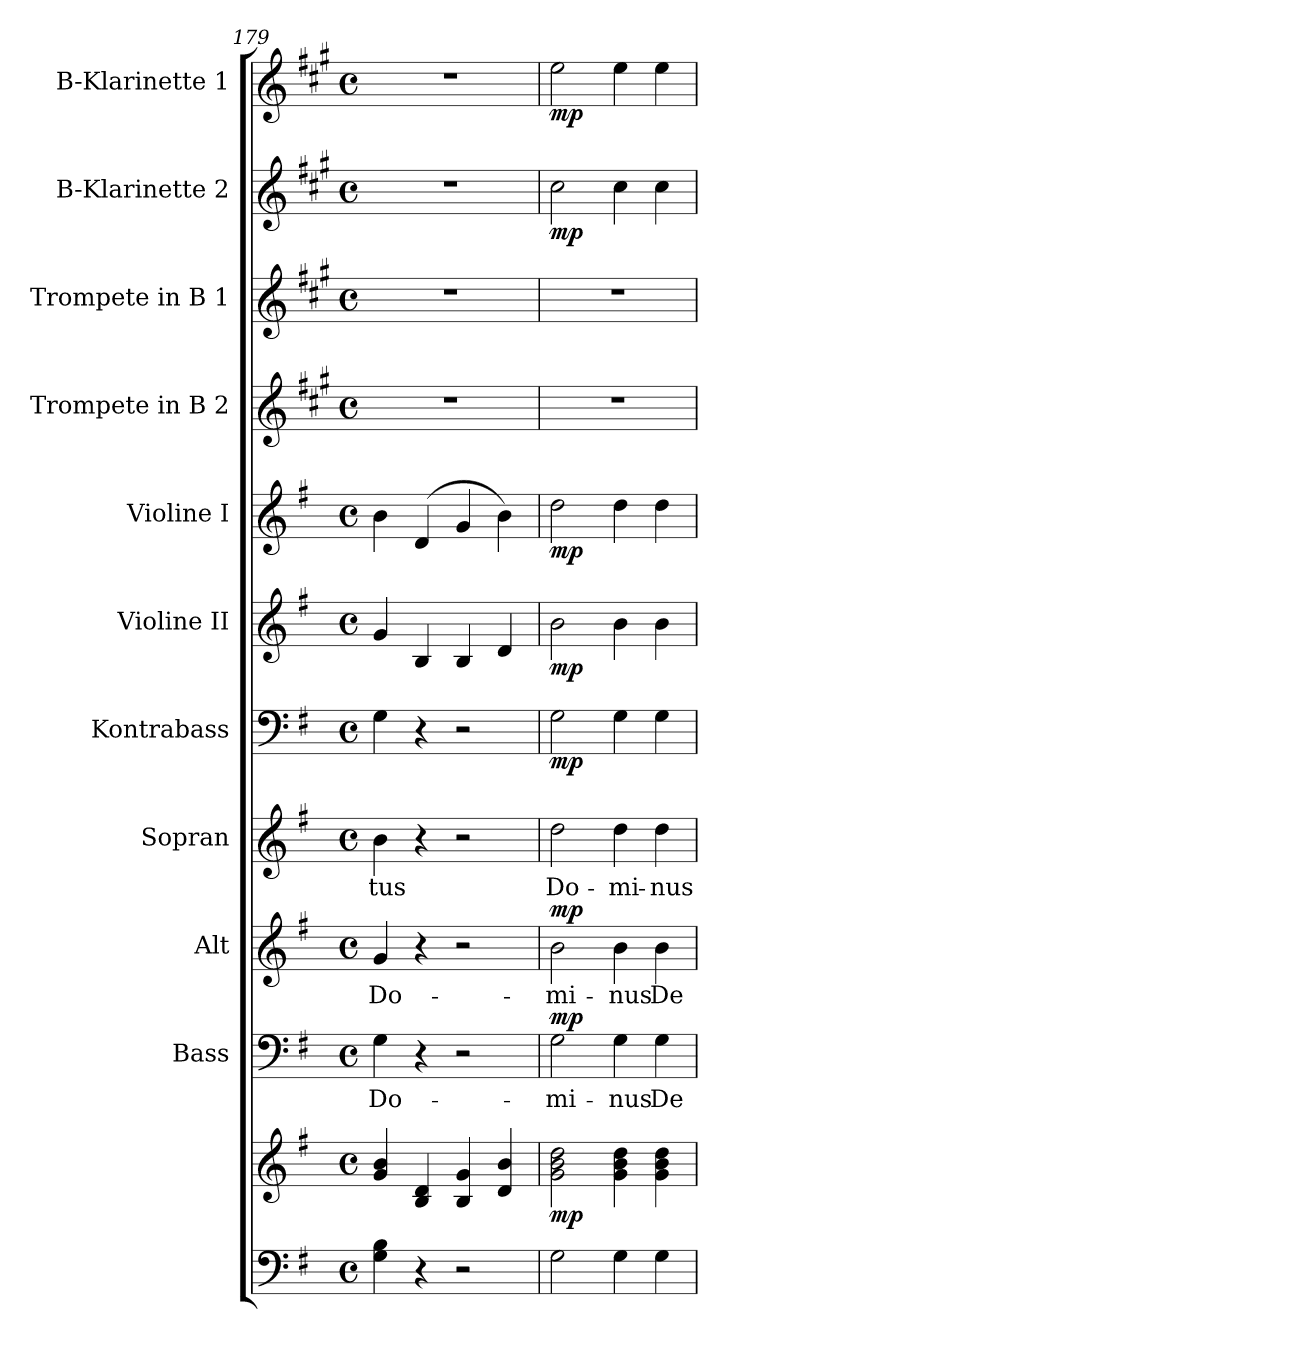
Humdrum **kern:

**kern	**kern	**dynam	**kern	**text	**dynam	**kern	**text	**dynam	**kern	**text	**kern	**dynam	**kern	**dynam	**kern	**dynam	**kern	**kern	**kern	**dynam	**kern	**dynam
*part11	*part11	*part11	*part10	*part10	*part10	*part9	*part9	*part9	*part8	*part8	*part7	*part7	*part6	*part6	*part5	*part5	*part4	*part3	*part2	*part2	*part1	*part1
*staff12	*staff11	*staff11/12	*staff10	*staff10	*staff10	*staff9	*staff9	*staff9	*staff8	*staff8	*staff7	*staff7	*staff6	*staff6	*staff5	*staff5	*staff4	*staff3	*staff2	*staff2	*staff1	*staff1
*	*	*	*I"Bass	*	*	*I"Alt	*	*	*I"Sopran	*	*I"Kontrabass	*	*I"Violine II	*	*I"Violine I	*	*I"Trompete in B 2	*I"Trompete in B 1	*I"B-Klarinette 2	*	*I"B-Klarinette 1	*
*	*	*	*I'B.	*	*	*I'A.	*	*	*I'S.	*	*I'Kb.	*	*I'Vl. II	*	*I'Vl. I	*	*I'Tr. 2	*I'Tr. 1	*I'B Kl. 2	*	*I'B Kl. 1	*
*clefF4	*clefG2	*	*clefF4	*	*	*clefG2	*	*	*clefG2	*	*clefF4	*	*clefG2	*	*clefG2	*	*clefG2	*clefG2	*clefG2	*	*clefG2	*
*	*	*	*	*	*	*	*	*	*	*	*ITrd7c12	*	*	*	*	*	*ITrd1c2	*ITrd1c2	*ITrd1c2	*	*ITrd1c2	*
*k[f#]	*k[f#]	*	*k[f#]	*	*	*k[f#]	*	*	*k[f#]	*	*k[f#]	*	*k[f#]	*	*k[f#]	*	*k[f#]	*k[f#]	*k[f#]	*	*k[f#]	*
*G:	*G:	*	*G:	*	*	*G:	*	*	*G:	*	*G:	*	*G:	*	*G:	*	*G:	*G:	*G:	*	*G:	*
*M4/4	*M4/4	*	*M4/4	*	*	*M4/4	*	*	*M4/4	*	*M4/4	*	*M4/4	*	*M4/4	*	*M4/4	*M4/4	*M4/4	*	*M4/4	*
*met(c)	*met(c)	*	*met(c)	*	*	*met(c)	*	*	*met(c)	*	*met(c)	*	*met(c)	*	*met(c)	*	*met(c)	*met(c)	*met(c)	*	*met(c)	*
=179	=179	=179	=179	=179	=179	=179	=179	=179	=179	=179	=179	=179	=179	=179	=179	=179	=179	=179	=179	=179	=179	=179
!	!	!	!	!LO:LY:b	!	!	!LO:LY:b	!	!	!LO:LY:b	!	!	!	!	!	!	!	!	!	!	!	!
4G\ 4B\	4g/ 4b/	.	4G\	Do-	.	4g/	Do-	.	4b\	-tus	4GG\	.	4g/	.	4b\	.	1r	1r	1r	.	1r	.
4r	4B/ 4d/	.	4r	.	.	4r	.	.	4r	.	4r	.	4B/	.	(4d/	.	.	.	.	.	.	.
2r	4B/ 4g/	.	2r	.	.	2r	.	.	2r	.	2r	.	4B/	.	4g/	.	.	.	.	.	.	.
.	4d/ 4b/	.	.	.	.	.	.	.	.	.	.	.	4d/	.	4b\)	.	.	.	.	.	.	.
=180	=180	=180	=180	=180	=180	=180	=180	=180	=180	=180	=180	=180	=180	=180	=180	=180	=180	=180	=180	=180	=180	=180
!	!	!LO:DY:b	!	!LO:LY:b	!LO:DY:a	!	!LO:LY:b	!LO:DY:a	!	!LO:LY:b	!	!LO:DY:b	!	!LO:DY:b	!	!LO:DY:b	!	!	!	!LO:DY:b	!	!LO:DY:b
2G\	2g\ 2b\ 2dd\	mp	2G\	-mi-	mp	2b\	-mi-	mp	2dd\	Do-	2GG\	mp	2b\	mp	2dd\	mp	1r	1r	2b\	mp	2dd\	mp
!	!	!	!	!LO:LY:b	!	!	!LO:LY:b	!	!	!LO:LY:b	!	!	!	!	!	!	!	!	!	!	!	!
4G\	4g\ 4b\ 4dd\	.	4G\	-nus	.	4b\	-nus	.	4dd\	-mi-	4GG\	.	4b\	.	4dd\	.	.	.	4b\	.	4dd\	.
!	!	!	!	!LO:LY:b	!	!	!LO:LY:b	!	!	!LO:LY:b	!	!	!	!	!	!	!	!	!	!	!	!
4G\	4g\ 4b\ 4dd\	.	4G\	De-	.	4b\	De-	.	4dd\	-nus	4GG\	.	4b\	.	4dd\	.	.	.	4b\	.	4dd\	.
=	=	=	=	=	=	=	=	=	=	=	=	=	=	=	=	=	=	=	=	=	=	=
*-	*-	*-	*-	*-	*-	*-	*-	*-	*-	*-	*-	*-	*-	*-	*-	*-	*-	*-	*-	*-	*-	*-
